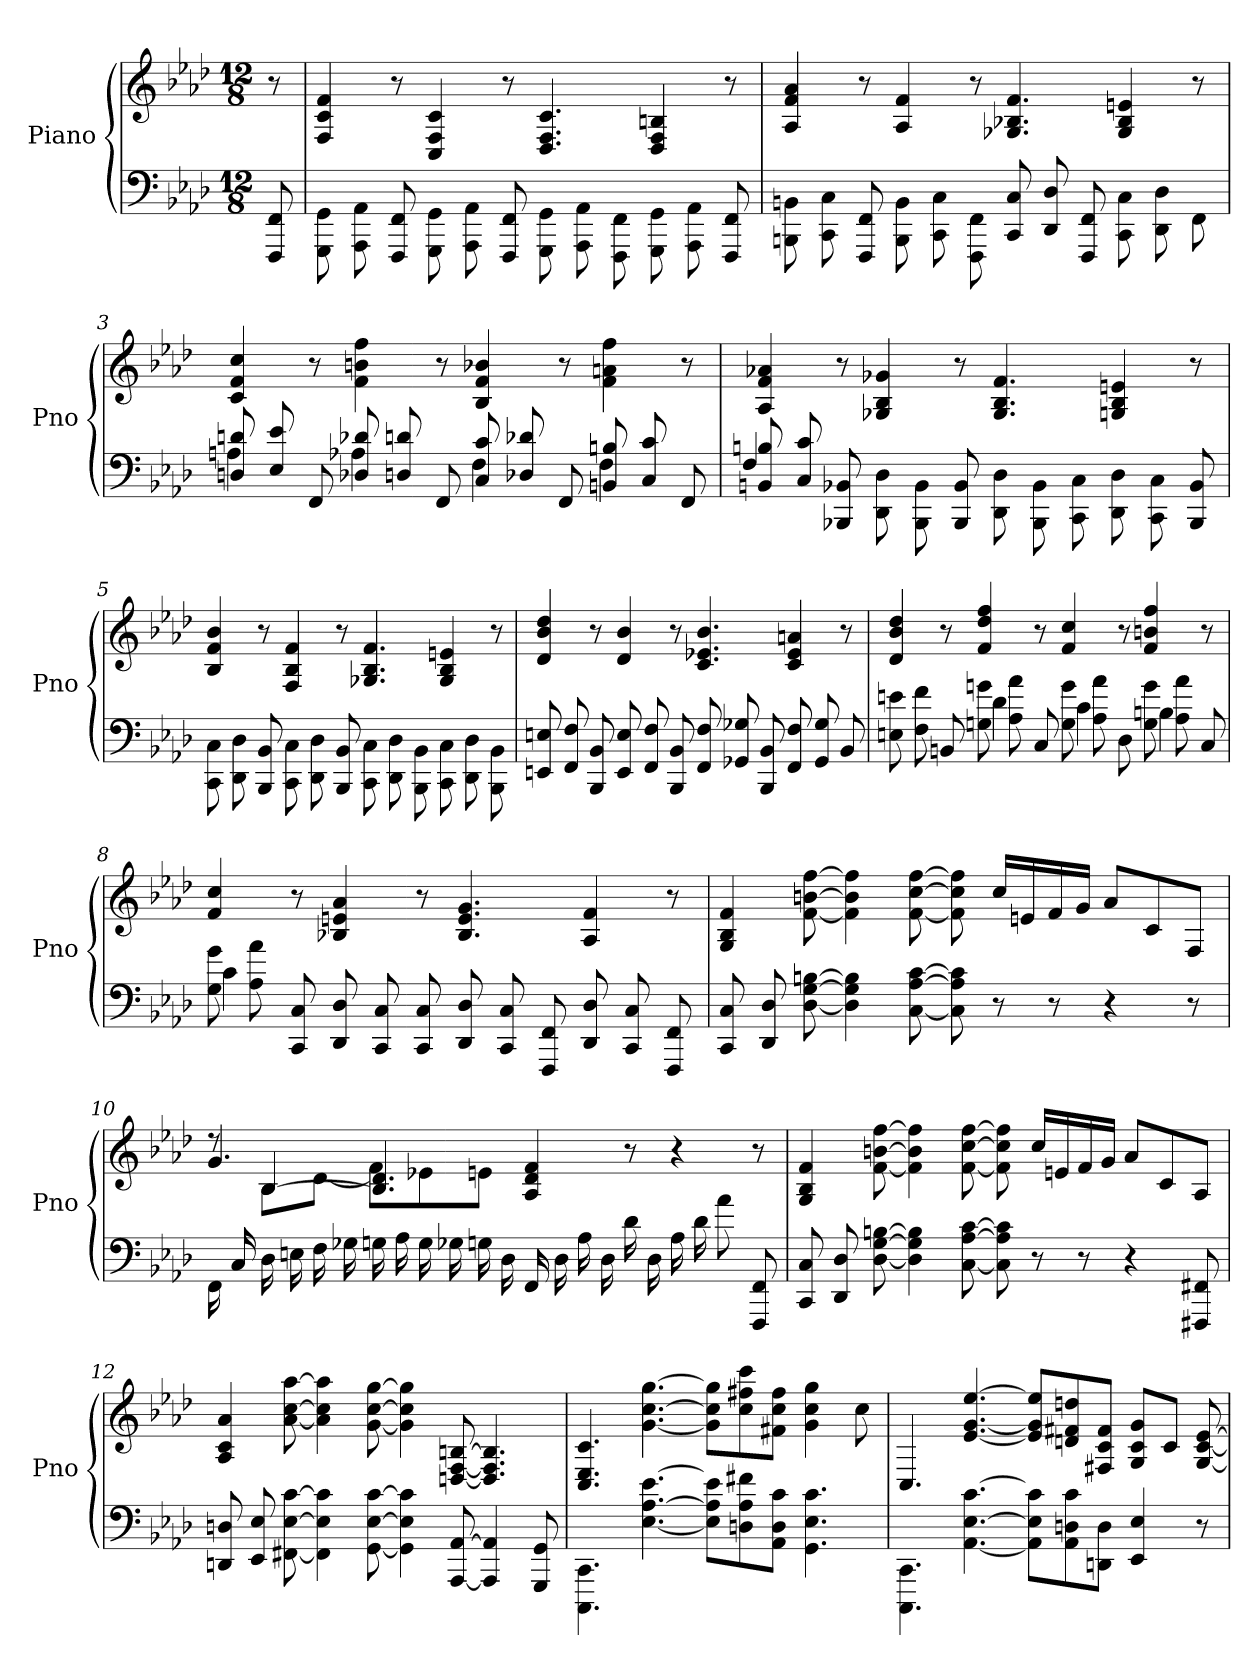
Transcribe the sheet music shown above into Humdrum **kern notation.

**kern	**kern
*part1	*part1
*staff2	*staff1
*I"Piano	*
*I'Pno	*
*clefF4	*clefG2
*k[b-e-a-d-]	*k[b-e-a-d-]
*f:	*f:
*M12/8	*M12/8
=	=
8FFF 8FF	8r
=1	=1
8GGG\ 8GG\	4F/ 4c/ 4f/
8AAA-\ 8AA-\	.
8FFF 8FF	8r
8GGG\ 8GG\	4C/ 4F/ 4c/
8AAA-\ 8AA-\	.
8FFF 8FF	8r
8GGG\ 8GG\	4.D-/ 4.F/ 4.c/
8AAA-\ 8AA-\	.
8FFF\ 8FF\	.
8GGG\ 8GG\	4D-/ 4F/ 4Bn/
8AAA-\ 8AA-\	.
8FFF 8FF	8r
=2	=2
8BBBn\ 8BBn\	4A-/ 4f/ 4a-/
8CC\ 8C\	.
8FFF 8FF	8r
8BBB\ 8BB\	4A-/ 4f/
8CC\ 8C\	.
8FFF\ 8FF\	8r
8CC 8C	4.G-X 4.B-X 4.f
8DD- 8D-	.
8FFF 8FF	.
8CC\ 8C\	4G-/ 4B-/ 4en/
8DD-\ 8D-\	.
8FF\	8r
=3	=3
*^	*
8Dn 8dn	4An	4c 4f 4cc
8E- 8e-	.	.
8FF	8ryy	8r
8D-X 8d-X	4A-X	4f 4bn 4ff
8Dn 8dn	.	.
8FF	8ryy	8r
8C 8c	4F	4B- 4f 4b-X
8D-X 8d-X	.	.
8FF	8ryy	8r
8BBn 8Bn	4F	4f 4an 4ff
8C 8c	.	.
8FF	8ryy	8r
=4	=4	=4
8BBn 8Bn	4F/	4A- 4f 4a-X
8C 8c	.	.
8BBB-X 8BB-X	1ryy	8r
8DD-\ 8D-\	.	4G-X/ 4B-/ 4g-X/
8BBB-\ 8BB-\	.	.
8BBB- 8BB-	.	8r
8DD-\ 8D-\	.	4.G-/ 4.B-/ 4.f/
8BBB-\ 8BB-\	.	.
8CC\ 8C\	.	.
8DD-\ 8D-\	.	4Gn/ 4B-/ 4en/
8CC\ 8C\	4ryy	.
8BBB- 8BB-	.	8r
*v	*v	*
=5	=5
8CC\ 8C\	4B-/ 4f/ 4b-/
8DD-\ 8D-\	.
8BBB- 8BB-	8r
8CC\ 8C\	4F/ 4B-/ 4f/
8DD-\ 8D-\	.
8BBB- 8BB-	8r
8CC\ 8C\	4.G-X/ 4.B-/ 4.f/
8DD-\ 8D-\	.
8BBB-\ 8BB-\	.
8CC\ 8C\	4G-/ 4B-/ 4en/
8DD-\ 8D-\	.
8BBB-\ 8BB-\	8r
=6	=6
8EEn 8En	4d- 4b- 4dd-
8FF 8F	.
8BBB- 8BB-	8r
8EE 8E	4d- 4b-
8FF 8F	.
8BBB- 8BB-	8r
8FF 8F	4.c 4.e-X 4.b-
8GG-X 8G-X	.
8BBB- 8BB-	.
8FF 8F	4c 4e- 4an
8GG- 8G-	.
8BB-	8r
=7	=7
*^	*
8En\ 8en\	4ryy	4d-/ 4b-/ 4dd-/
8F\ 8f\	.	.
8BBn	8ryy	8r
8Gn\ 8gn\	4d-	4f/ 4dd-/ 4ff/
8A-\ 8a-\	.	.
8C	8ryy	8r
8G\ 8g\	4c	4f/ 4cc/
8A-\ 8a-\	.	.
8D-	8ryy	8r
8G\ 8g\	4Bn	4f/ 4bn/ 4ff/
8A-\ 8a-\	.	.
8C	8ryy	8r
=8	=8	=8
8G\ 8g\	4c	4f/ 4cc/
8A-\ 8a-\	.	.
8CC 8C	1ryy	8r
8DD- 8D-	.	4B-X 4en 4a-
8CC 8C	.	.
8CC 8C	.	8r
8DD- 8D-	.	4.B- 4.e 4.g
8CC 8C	.	.
8FFF 8FF	.	.
8DD- 8D-	.	4A- 4f
8CC 8C	4ryy	.
8FFF 8FF	.	8r
*v	*v	*
=9	=9
8CC 8C	4G 4B- 4f
8DD- 8D-	.
[8D- [8G [8Bn	[8f [8bn [8ff
4D-] 4G] 4B]	4f] 4b] 4ff]
[8C [8A- [8c	[8f [8cc [8ff
8C] 8A-] 8c]	8f] 8cc] 8ff]
8r	16ccLL
.	16en
8r	16f
.	16gJJ
4r	8a-L
.	8c
8r	8F/J
=10	=10
*	*^
*	*	*^
16FF\	8ryy	8r	4.g
16C	.	.	.
16D-	[4B-	8B-L	.
16En	.	.	.
16F	.	[8d-J	.
16G-X	.	.	.
16Gn	4.B-] 4.d-]	8fL	1ryy
16A-	.	.	.
16G	.	8e-X	.
16G-X	.	.	.
16Gn	.	8enJ	.
16D-	.	.	.
16FF	4A- 4d- 4f	2.ryy	.
16D-	.	.	.
16A-	.	.	.
16D-	.	.	.
16d-	8r	.	.
16D-	.	.	.
16A-	4r	.	.
16d-	.	.	.
8a-\	.	.	.
8FFF 8FF	8r	.	8ryy
*	*v	*v	*v
=11	=11
8CC 8C	4G 4B- 4f
8DD- 8D-	.
[8D- [8G [8Bn	[8f [8bn [8ff
4D-] 4G] 4B]	4f] 4b] 4ff]
[8C [8A- [8c	[8f [8cc [8ff
8C] 8A-] 8c]	8f] 8cc] 8ff]
8r	16ccLL
.	16en
8r	16f
.	16gJJ
4r	8a-L
.	8c
8FFF#X 8FF#X	8A-J
=12	=12
8DDn 8Dn	4A- 4c 4a-
8EE- 8E-	.
[8FF#X [8E- [8c	[8a- [8cc [8aa-
4FF#] 4E-] 4c]	4a-] 4cc] 4aa-]
[8GG [8E- [8c	[8g [8cc [8gg
4GG] 4E-] 4c]	4g] 4cc] 4gg]
[8AAA- [8AA-	[8Dn [8F [8Bn
4AAA-] 4AA-]	4.D] 4.F] 4.B]
8GGG 8GG	.
=13	=13
4.CCC\ 4.CC\	4.C/ 4.E-/ 4.c/
[4.E- [4.A- [4.e-	[4.g [4.cc [4.gg
8E-] 8A-] 8e-]L	8g] 8cc] 8gg]L
8Dn 8A- 8f#X	8cc 8ff#X 8ccc
8AA- 8D 8cJ	8f#X 8cc 8ff#J
4.GG 4.E- 4.c	4g 4cc 4gg
.	8cc
=14	=14
4.CCC\ 4.CC\	4.C/
[4.AA- [4.E- [4.c	[4.e- [4.g [4.ee-
8AA-] 8E-] 8c]L	8e-] 8g] 8ee-]L
8AA- 8Dn 8c	8dn 8f#X 8ddn
8DDn 8DJ	8F#X 8c 8f#J
4EE- 4E-	8G 8c 8gL
.	8cJ
8r	[8G [8c [8e-
=	=
*-	*-
